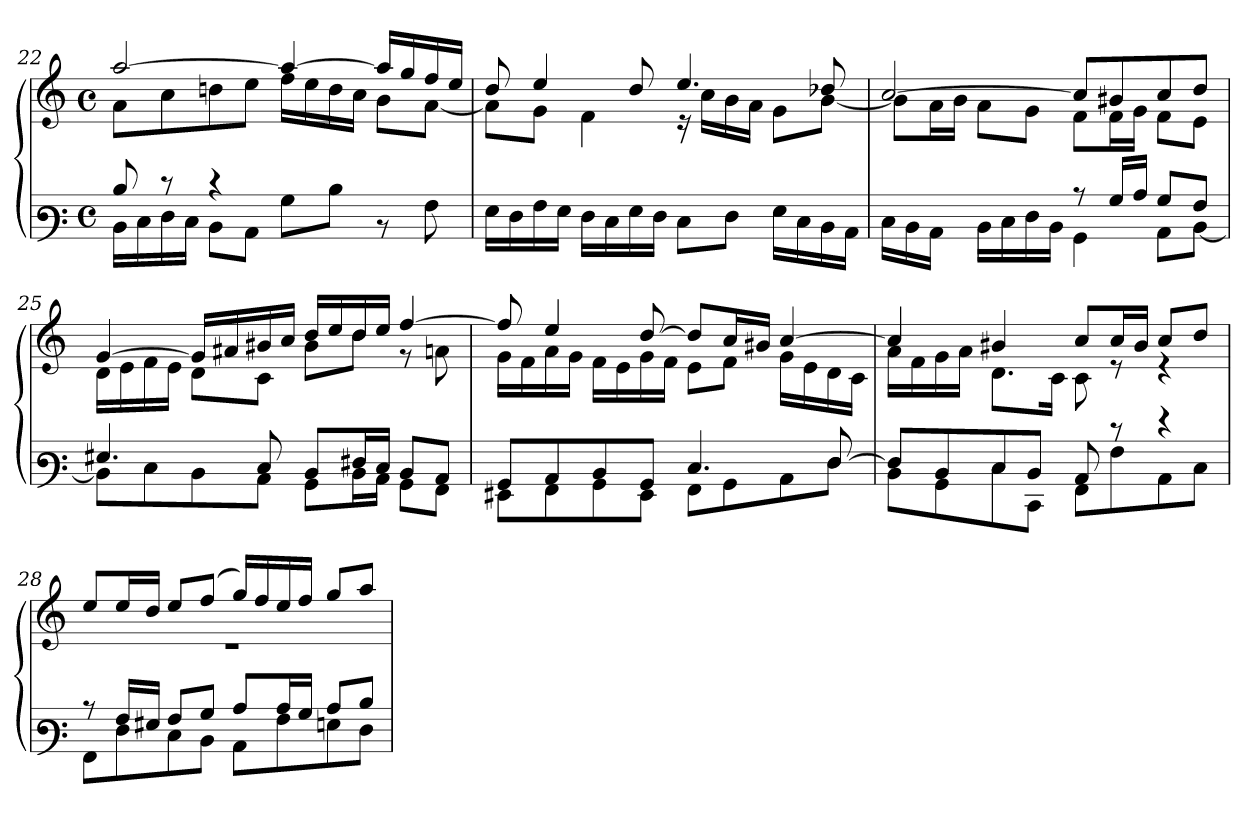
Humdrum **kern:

**kern	**kern
*part1	*part1
*staff2	*staff1
!!LO:LB:g=z
*clefF3	*clefG3
*M4/4	*M4/4
*met(c)	*met(c)
=22	=22
*^	*^
8d/	16D\LL	[>2ff/	8f\L
.	16E\	.	.
8rd	16F\	.	8a\
.	16E\JJ	.	.
4rd	8D\L	.	8bn\
.	8C\J	.	8cc\J
8B\L	2ryy	4ff/_	16dd\LL
.	.	.	16cc\
8d\J	.	.	16b\
.	.	.	16a\JJ
8rD	.	16ff/LL]	8g\L
.	.	16ee/	.
8A\	.	16dd/	[<8f\J
.	.	16cc/JJ	.
*v	*v	*	*
=23	=23	=23
16G\LL	8b/	8f\L]
16F\	.	.
16A\	4cc/	8e\J
16G\JJ	.	.
16F\LL	.	4d\
16E\	.	.
16G\	8b/	.
16F\JJ	.	.
8E\L	4.cc/	16rc
.	.	16a\LL
8F\J	.	16g\
.	.	16f\JJ
16G\LL	.	8e\L
16E\	.	.
16D\	8b-X/	[<8g\J
16C\JJ	.	.
=24	=24	=24
*^	*	*
2ryy	16E\	[>2a/	8g\L]
.	16D\	.	.
.	16C\JJ	.	16f\L
.	16ryy	.	16g\JJ
.	16D\LL	.	8f\L
.	16E\	.	.
.	16F\	.	8e\J
.	16D\JJ	.	.
8rc	4BB\	8a/L]	8d\L
16B/LL	.	8g#X/	16d\L
16c/JJ	.	.	16e\JJ
8B/L	8C\L	8a/	8d\L
8A/J	[<8D\J	8b/J	8c\J
!!LO:LB:g=z	!!
=25	=25	=25	=25
4.G#X/	8D\L]	[>4e/	16B\LL
.	.	.	16c\
.	8E\	.	16d\
.	.	.	16c\JJ
.	8D\	16e/LL]	8B\L
.	.	16f#X/	.
8E/	8C\J	16g#X/	8A\J
.	.	16a/JJ	.
8D/L	8BB\L	16b/LL	8g#\L
.	.	16cc/	.
16F#/L	16D\L	16b/	8b\J
16E/JJ	16C\JJ	16cc/JJ	.
8D/L	8BB\L	[>4dd/	8re
8C/J	8AA\J	.	8fn\
=26	=26	=26	=26
8BB/L	8GG#X\L	8dd/]	16e\LL
.	.	.	16d\
8C/	8AA\	4cc/	16f\
.	.	.	16e\JJ
8D/	8BB\	.	16d\LL
.	.	.	16c\
8BB/J	8GG#\J	[>8b/	16e\
.	.	.	16d\JJ
4.E/	8AA\L	8b/L]	8c\L
.	8BB\	16a/L	8d\J
.	.	16g#X/JJ	.
.	8C\	[>4a/	16e\LL
.	.	.	16c\
[>8F/	8F\J	.	16B\
.	.	.	16A\JJ
=27	=27	=27	=27
*	*	*	*^
8F/L]	8D\L	4a/]	16f\LL	2.ryy
.	.	.	16d\	.
8D/	8BB\	.	16e\	.
.	.	.	16f\JJ	.
8E/	8E\	4g#X/	8.B\L	.
8D/J	8EE\J	.	.	.
.	.	.	16A\Jk	.
8C/	8AA\L	8a/L	8A\	.
8rd	8A\	16a/L	8rB	.
.	.	16g#/JJ	.	.
4ryy	8C\	8a/L	4rB	4rGG
.	8E\J	8b/J	.	.
*	*	*	*v	*v
!!LO:LB:g=z
=28	=28	=28	=28
8rc	8AA\L	8cc/L	1rd
16A/LL	8F\	16cc/L	.
16G#X/JJ	.	16b/JJ	.
8A/L	8E\	8cc/L	.
8B/J	8D\J	(<8dd/J	.
8c/L	8C\L	16ee/LL)	.
.	.	16dd/	.
16c/L	8A\	16cc/	.
16B/JJ	.	16dd/JJ	.
8c/L	8Gn\	8ee/L	.
8d/J	8F\J	8ff/J	.
*v	*v	*	*
*	*v	*v
=	=
*-	*-
